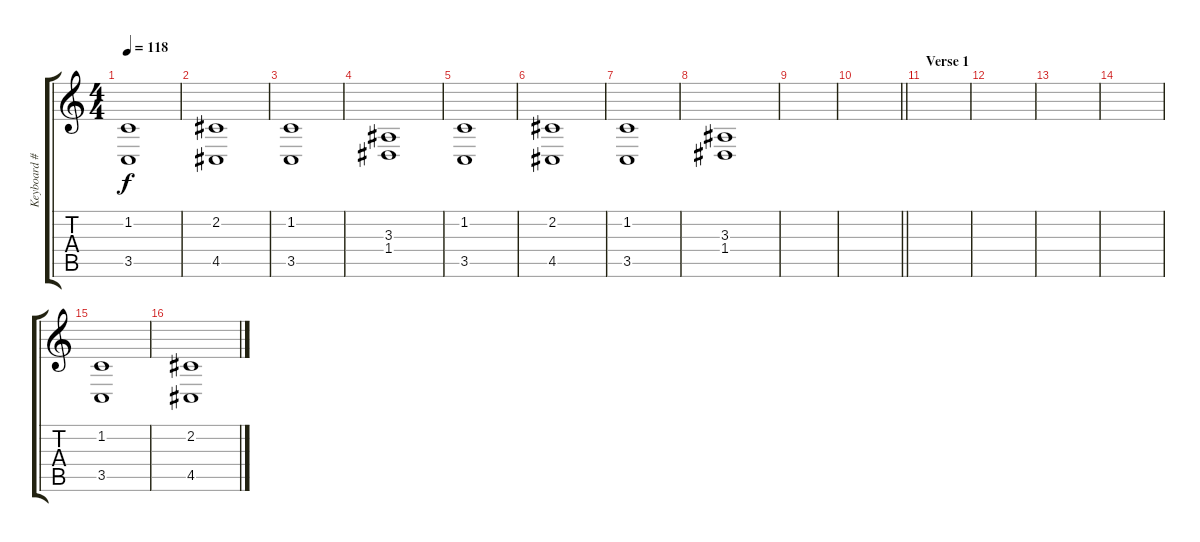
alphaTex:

\track ("Keyboard #3" "Keyboard #") {instrument reedorgan}
\staff {score tabs}
\tuning (E4 B3 G3 D3 A2 E2) {hide}
\ts (4 4)
\tempo 118
\clef g2
\ks c
(1.2 3.5).1{dy f} |
(2.2 4.5).1 |
(1.2 3.5).1 |
(3.3 1.4).1 |
(1.2 3.5).1 |
(2.2 4.5).1 |
(1.2 3.5).1 |
(3.3 1.4).1 |
|
\barLineRight lightlight
|
\section ("" "Verse 1")
|
|
|
|
(1.2 3.5).1 |
(2.2 4.5).1
